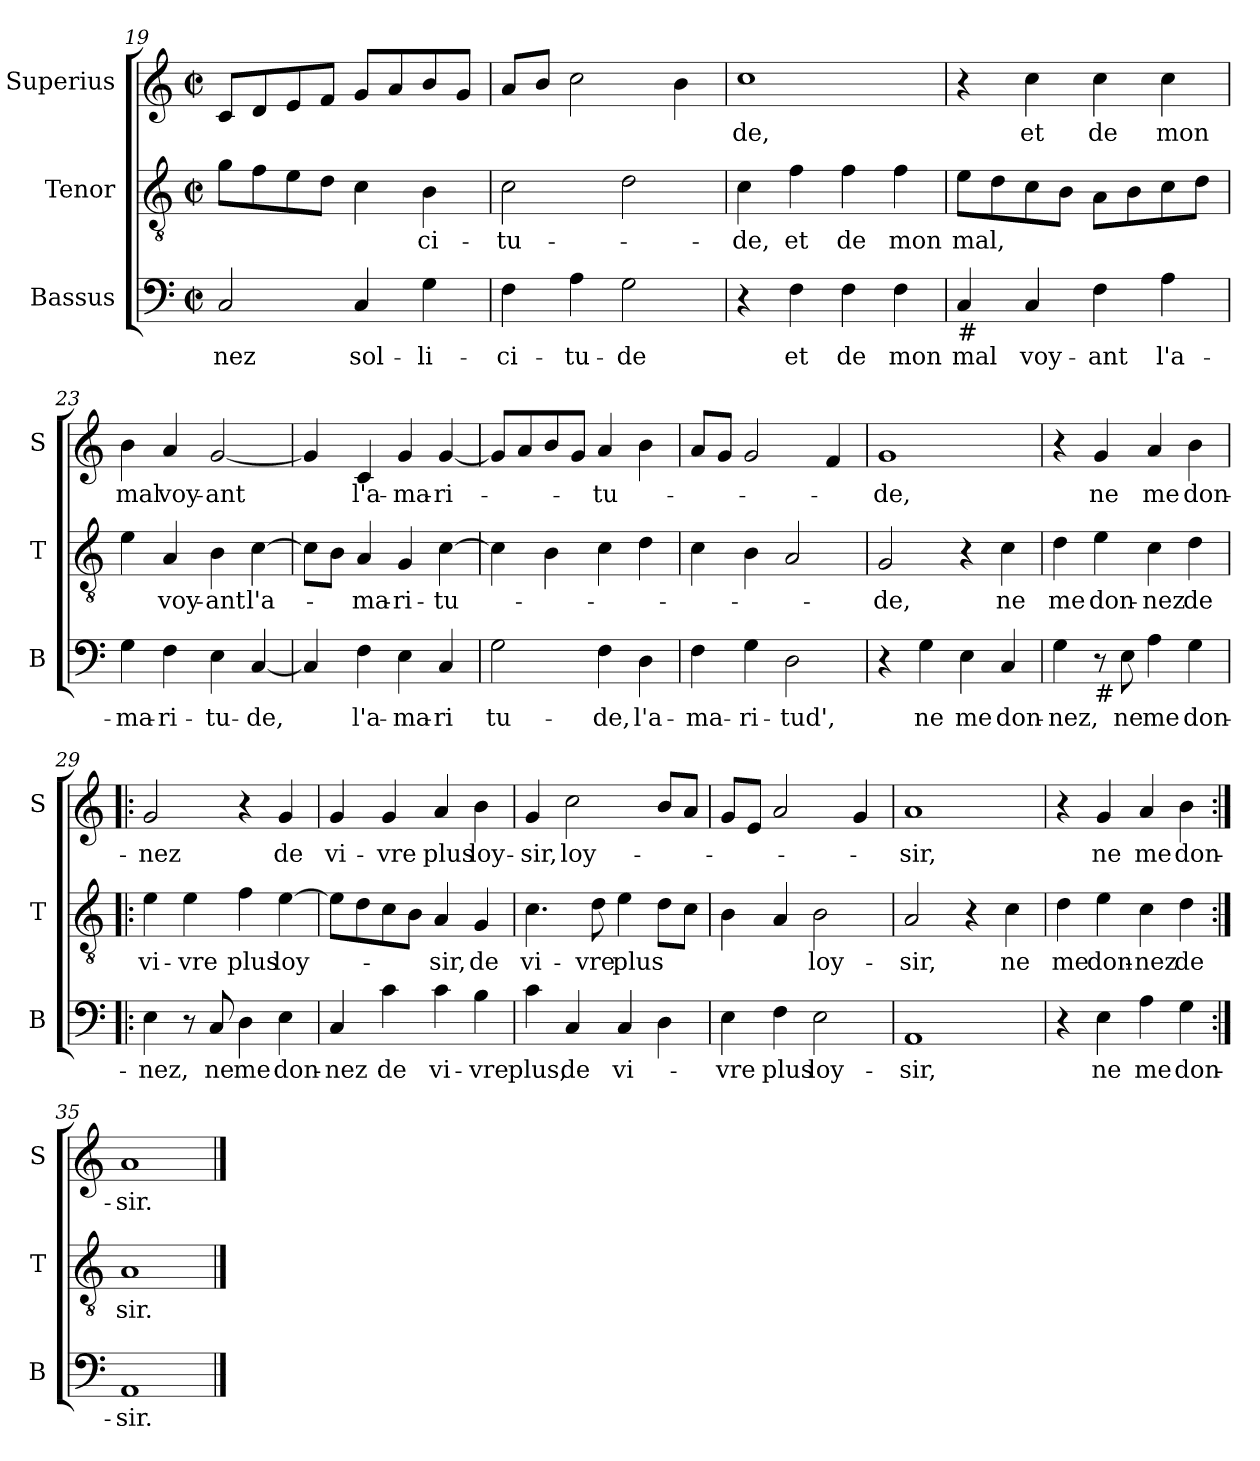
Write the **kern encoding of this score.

**kern	**text	**kern	**text	**kern	**text
*part3	*part3	*part2	*part2	*part1	*part1
*staff3	*staff3	*staff2	*staff2	*staff1	*staff1
*I"Bassus	*	*I"Tenor	*	*I"Superius	*
*I'B	*	*I'T	*	*I'S	*
*clefF4	*	*clefGv2	*	*clefG2	*
*k[]	*	*k[]	*	*k[]	*
*C:	*	*C:	*	*C:	*
*M2/2	*	*M2/2	*	*M2/2	*
*met(c|)	*	*met(c|)	*	*met(c|)	*
=19	=19	=19	=19	=19	=19
!	!LO:LY:b	!	!	!	!
2C/	-nez	8g\L	.	8c/L	.
.	.	8f\	.	8d/	.
.	.	8e\	.	8e/	.
.	.	8d\J	.	8f/J	.
!	!LO:LY:b	!	!	!	!
4C/	sol-	4c\	.	8g/L	.
.	.	.	.	8a/	.
!	!LO:LY:b	!	!LO:LY:b	!	!
4G\	-li-	4B\	-ci-	8b/	.
.	.	.	.	8g/J	.
=20	=20	=20	=20	=20	=20
!	!LO:LY:b	!	!LO:LY:b	!	!
4F\	-ci-	2c\	-tu-	8a/L	.
.	.	.	.	8b/J	.
!	!LO:LY:b	!	!	!	!
4A\	-tu-	.	.	2cc\	.
!	!LO:LY:b	!	!	!	!
2G\	-de	2d\	.	.	.
.	.	.	.	4b\	.
!!LO:LB:g=z
=21	=21	=21	=21	=21	=21
!	!	!	!LO:LY:b	!	!LO:LY:b
4r	.	4c\	-de,	1cc	-de,
!	!LO:LY:b	!	!LO:LY:b	!	!
4F\	et	4f\	et	.	.
!	!LO:LY:b	!	!LO:LY:b	!	!
4F\	de	4f\	de	.	.
!	!LO:LY:b	!	!LO:LY:b	!	!
4F\	mon	4f\	mon	.	.
=22	=22	=22	=22	=22	=22
!LO:TX:b:t=#	!	!	!	!	!
!	!LO:LY:b	!	!LO:LY:b	!	!
4C/	mal	8e\L	mal,	4r	.
.	.	8d\	.	.	.
!	!LO:LY:b	!	!	!	!LO:LY:b
4C/	voy-	8c\	.	4cc\	et
.	.	8B\J	.	.	.
!	!LO:LY:b	!	!	!	!LO:LY:b
4F\	-ant	8A\L	.	4cc\	de
.	.	8B\	.	.	.
!	!LO:LY:b	!	!	!	!LO:LY:b
4A\	l'a-	8c\	.	4cc\	mon
.	.	8d\J	.	.	.
=23	=23	=23	=23	=23	=23
!	!LO:LY:b	!	!	!	!LO:LY:b
4G\	-ma-	4e\	.	4b\	mal
!	!LO:LY:b	!	!LO:LY:b	!	!LO:LY:b
4F\	-ri-	4A/	voy-	4a/	voy-
!	!LO:LY:b	!	!LO:LY:b	!	!LO:LY:b
4E\	-tu-	4B\	-ant	[2g/	-ant
!	!LO:LY:b	!	!LO:LY:b	!	!
[4C/	-de,	[4c\	l'a-	.	.
=24	=24	=24	=24	=24	=24
4C/]	.	8c\L]	.	4g/]	.
.	.	8B\J	.	.	.
!	!LO:LY:b	!	!LO:LY:b	!	!LO:LY:b
4F\	l'a-	4A/	-ma-	4c/	l'a-
!	!LO:LY:b	!	!LO:LY:b	!	!LO:LY:b
4E\	-ma-	4G/	-ri-	4g/	-ma-
!	!LO:LY:b	!	!LO:LY:b	!	!LO:LY:b
4C/	-ri	[4c\	-tu-	[4g/	-ri-
=25	=25	=25	=25	=25	=25
!	!LO:LY:b	!	!	!	!
2G\	tu-	4c\]	.	8g/L]	.
.	.	.	.	8a/	.
.	.	4B\	.	8b/	.
.	.	.	.	8g/J	.
!	!LO:LY:b	!	!	!	!LO:LY:b
4F\	-de,	4c\	.	4a/	-tu-
!	!LO:LY:b	!	!	!	!
4D\	l'a-	4d\	.	4b\	.
!!LO:LB:g=z
=26	=26	=26	=26	=26	=26
!	!LO:LY:b	!	!	!	!
4F\	-ma-	4c\	.	8a/L	.
.	.	.	.	8g/J	.
!	!LO:LY:b	!	!	!	!
4G\	-ri-	4B\	.	2g/	.
!	!LO:LY:b	!	!	!	!
2D\	-tud',	2A/	.	.	.
.	.	.	.	4f/	.
=27	=27	=27	=27	=27	=27
!	!	!	!LO:LY:b	!	!LO:LY:b
4r	.	2G/	-de,	1g	-de,
!	!LO:LY:b	!	!	!	!
4G\	ne	.	.	.	.
!	!LO:LY:b	!	!	!	!
4E\	me	4r	.	.	.
!	!LO:LY:b	!	!LO:LY:b	!	!
4C/	don-	4c\	ne	.	.
=28	=28	=28	=28	=28	=28
!	!LO:LY:b	!	!LO:LY:b	!	!
4G\	-nez,	4d\	me	4r	.
!LO:TX:b:t=#	!	!	!	!	!
!	!	!	!LO:LY:b	!	!LO:LY:b
8r	.	4e\	don-	4g/	ne
!	!LO:LY:b	!	!	!	!
8E\	ne	.	.	.	.
!	!LO:LY:b	!	!LO:LY:b	!	!LO:LY:b
4A\	me	4c\	-nez	4a/	me
!	!LO:LY:b	!	!LO:LY:b	!	!LO:LY:b
4G\	don-	4d\	de	4b\	don-
=29!|:	=29!|:	=29!|:	=29!|:	=29!|:	=29!|:
!	!LO:LY:b	!	!LO:LY:b	!	!LO:LY:b
4E\	-nez,	4e\	vi-	2g/	-nez
!	!	!	!LO:LY:b	!	!
8r	.	4e\	-vre	.	.
!	!LO:LY:b	!	!	!	!
8C/	ne	.	.	.	.
!	!LO:LY:b	!	!LO:LY:b	!	!
4D\	me	4f\	plus	4r	.
!	!LO:LY:b	!	!LO:LY:b	!	!LO:LY:b
4E\	don-	[4e\	loy-	4g/	de
=30	=30	=30	=30	=30	=30
!	!LO:LY:b	!	!	!	!LO:LY:b
4C/	-nez	8e\L]	.	4g/	vi-
.	.	8d\	.	.	.
!	!LO:LY:b	!	!	!	!LO:LY:b
4c\	de	8c\	.	4g/	-vre
.	.	8B\J	.	.	.
!	!LO:LY:b	!	!LO:LY:b	!	!LO:LY:b
4c\	vi-	4A/	-sir,	4a/	plus
!	!LO:LY:b	!	!LO:LY:b	!	!LO:LY:b
4B\	-vre	4G/	de	4b\	loy-
!!LO:LB:g=z
=31	=31	=31	=31	=31	=31
!	!LO:LY:b	!	!LO:LY:b	!	!LO:LY:b
4c\	plus,	4.c\	vi-	4g/	-sir,
!	!LO:LY:b	!	!	!	!LO:LY:b
4C/	de	.	.	2cc\	loy-
!	!	!	!LO:LY:b	!	!
.	.	8d\	-vre	.	.
!	!LO:LY:b	!	!LO:LY:b	!	!
4C/	vi-	4e\	plus	.	.
4D\	.	8d\L	.	8b/L	.
.	.	8c\J	.	8a/J	.
=32	=32	=32	=32	=32	=32
!	!LO:LY:b	!	!	!	!
4E\	-vre	4B\	.	8g/L	.
.	.	.	.	8e/J	.
!	!LO:LY:b	!	!	!	!
4F\	plus	4A/	.	2a/	.
!	!LO:LY:b	!	!LO:LY:b	!	!
2E\	loy-	2B\	loy-	.	.
.	.	.	.	4g/	.
=33	=33	=33	=33	=33	=33
!	!LO:LY:b	!	!LO:LY:b	!	!LO:LY:b
1AA	-sir,	2A/	-sir,	1a	-sir,
.	.	4r	.	.	.
!	!	!	!LO:LY:b	!	!
.	.	4c\	ne	.	.
=34	=34	=34	=34	=34	=34
!	!	!	!LO:LY:b	!	!
4r	.	4d\	me	4r	.
!	!LO:LY:b	!	!LO:LY:b	!	!LO:LY:b
4E\	ne	4e\	don-	4g/	ne
!	!LO:LY:b	!	!LO:LY:b	!	!LO:LY:b
4A\	me	4c\	-nez	4a/	me
!	!LO:LY:b	!	!LO:LY:b	!	!LO:LY:b
4G\	don-	4d\	de	4b\	don-
=35:|!	=35:|!	=35:|!	=35:|!	=35:|!	=35:|!
!	!LO:LY:b	!	!LO:LY:b	!	!LO:LY:b
1AA	-sir.	1A	sir.	1a	-sir.
==	==	==	==	==	==
*-	*-	*-	*-	*-	*-
